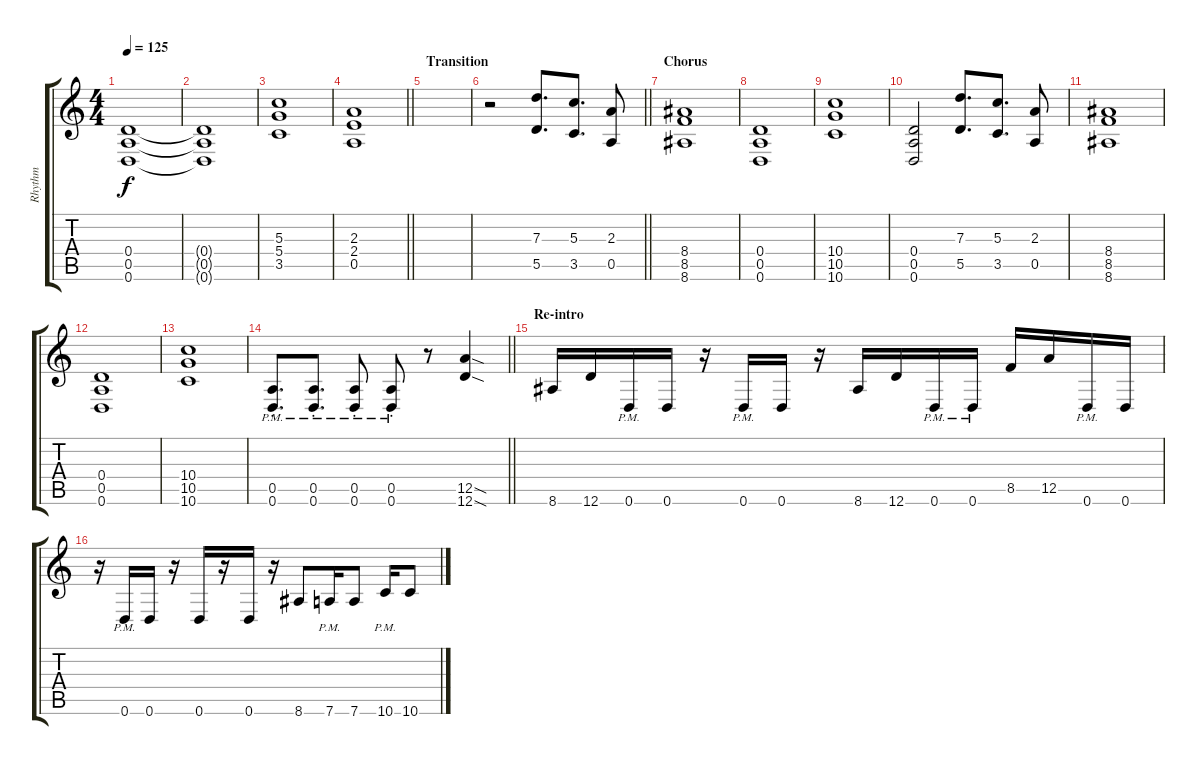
\track ("Rhythm" "Rhythm") {instrument distortionguitar}
\staff {score tabs}
\tuning (E4 B3 G3 D3 A2 D2) {hide}
\ts (4 4)
\tempo 125
\clef g2
\ks c
(0.4 0.5 0.6).1{dy f} |
(0.4{t} 0.5{t} 0.6{t}).1 |
(5.3 5.4 3.5).1 |
\barLineRight lightlight
(2.3 2.4 0.5).1 |
\section ("" "Transition")
|
\barLineRight lightlight
r.2 (7.3 5.5).8{d} (5.3 3.5).8{d} (2.3 0.5).8 |
\section ("" "Chorus")
(8.4 8.5 8.6).1 |
(0.4 0.5 0.6).1 |
(10.4 10.5 10.6).1 |
(0.4 0.5 0.6).2 (7.3 5.5).8{d} (5.3 3.5).8{d} (2.3 0.5).8 |
(8.4 8.5 8.6).1 |
(0.4 0.5 0.6).1 |
(10.4 10.5 10.6).1 |
\barLineRight lightlight
(0.5{pm st} 0.6{pm st}).8{d} (0.5{pm st} 0.6{pm st}).8{d} (0.5{pm st} 0.6{pm st}).8 (0.5{pm st} 0.6{pm st}).8 r.8 (12.5{sod} 12.6{sod}).4 |
\section ("" "Re-intro")
8.6.16 12.6.16 0.6{pm}.16 0.6.16 r.16 0.6{pm}.16 0.6.16 r.16 8.6.16 12.6.16 0.6{pm}.16 0.6{pm}.16 8.5.16 12.5.16 0.6{pm}.16 0.6.16 |
r.16 0.6{pm}.16 0.6.16 r.16 0.6.16 r.16 0.6.16 r.16 8.6.8 7.6{pm}.16 7.6.8 10.6{pm}.16 10.6.8
